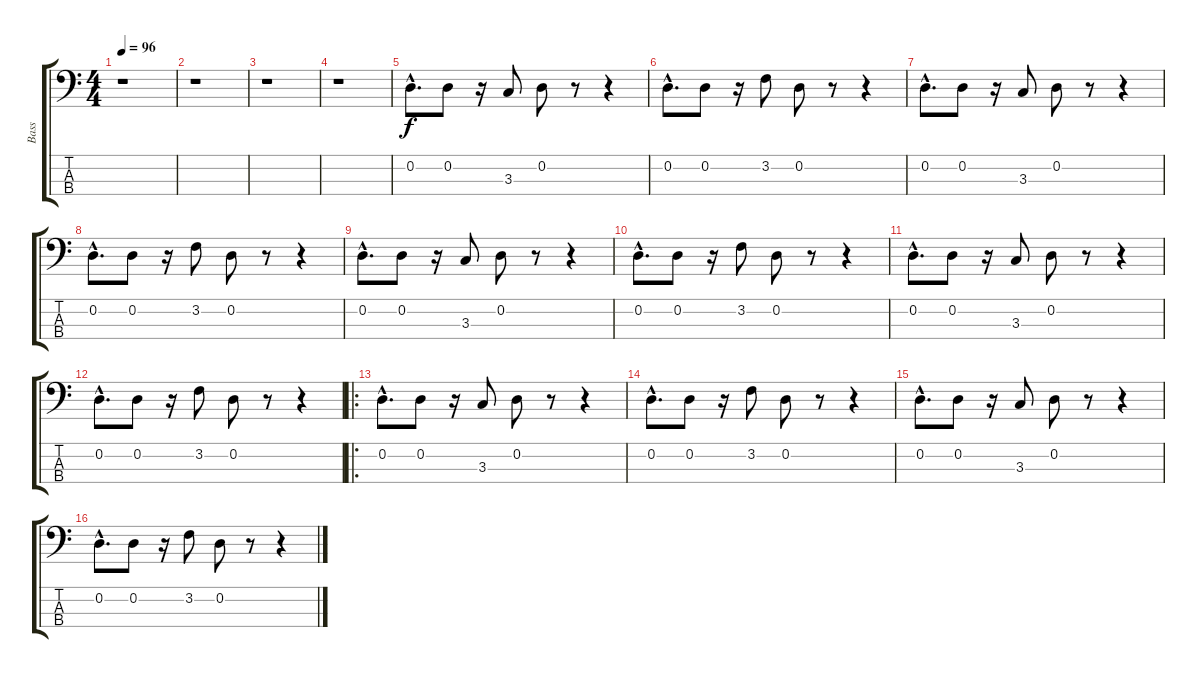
\track ("Bass" "Bass") {instrument electricbassfinger}
\staff {score tabs}
\tuning (G2 D2 A1 E1) {hide}
\ts (4 4)
\tempo 96
\clef f4
\ks c
r.1{dy f instrument electricbassfinger} |
r.1 |
r.1 |
r.1 |
0.2{hac}.8{d} 0.2.8 r.16 3.3.8 0.2.8 r.8 r.4 |
0.2{hac}.8{d} 0.2.8 r.16 3.2.8 0.2.8 r.8 r.4 |
0.2{hac}.8{d} 0.2.8 r.16 3.3.8 0.2.8 r.8 r.4 |
0.2{hac}.8{d} 0.2.8 r.16 3.2.8 0.2.8 r.8 r.4 |
0.2{hac}.8{d} 0.2.8 r.16 3.3.8 0.2.8 r.8 r.4 |
0.2{hac}.8{d} 0.2.8 r.16 3.2.8 0.2.8 r.8 r.4 |
0.2{hac}.8{d} 0.2.8 r.16 3.3.8 0.2.8 r.8 r.4 |
0.2{hac}.8{d} 0.2.8 r.16 3.2.8 0.2.8 r.8 r.4 |
\ro
0.2{hac}.8{d} 0.2.8 r.16 3.3.8 0.2.8 r.8 r.4 |
0.2{hac}.8{d} 0.2.8 r.16 3.2.8 0.2.8 r.8 r.4 |
0.2{hac}.8{d} 0.2.8 r.16 3.3.8 0.2.8 r.8 r.4 |
0.2{hac}.8{d} 0.2.8 r.16 3.2.8 0.2.8 r.8 r.4
